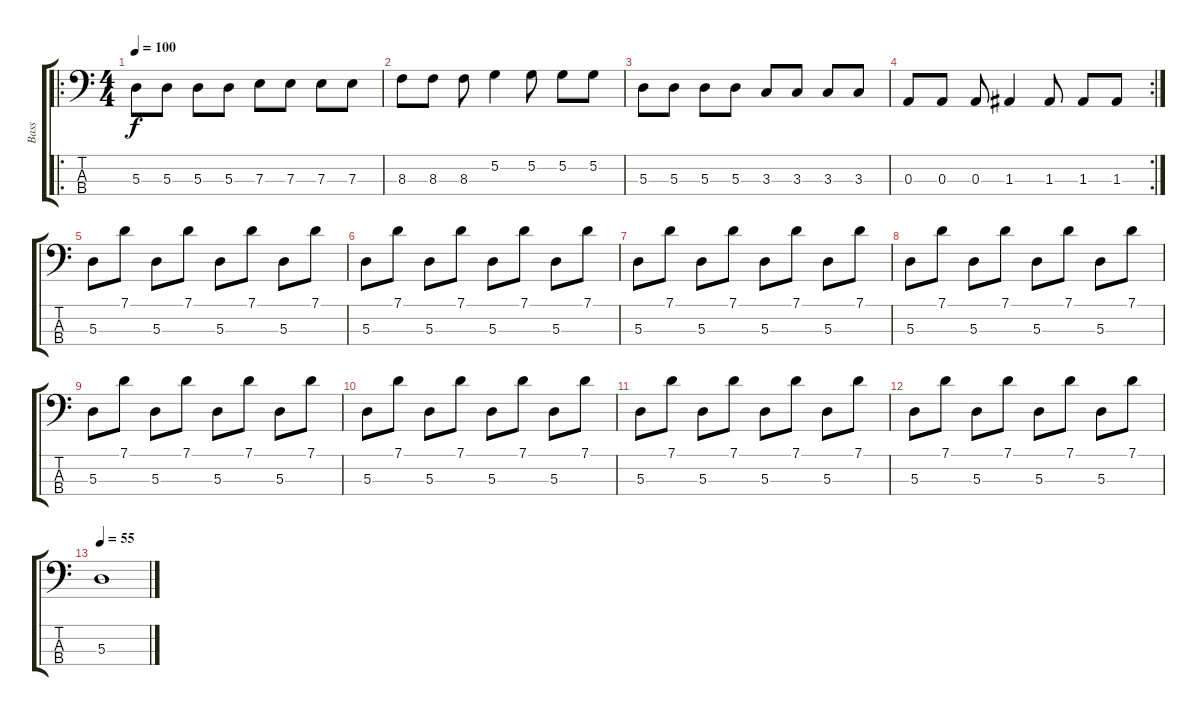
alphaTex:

\track ("Bass" "Bass") {instrument electricbassfinger}
\staff {score tabs}
\tuning (G2 D2 A1 E1) {hide}
\ro
\ts (4 4)
\tempo 100
\clef f4
\ks c
5.3.8{dy f} 5.3.8 5.3.8 5.3.8 7.3.8 7.3.8 7.3.8 7.3.8 |
8.3.8 8.3.8 8.3.8 5.2.4 5.2.8 5.2.8 5.2.8 |
5.3.8 5.3.8 5.3.8 5.3.8 3.3.8 3.3.8 3.3.8 3.3.8 |
\rc 2
0.3.8 0.3.8 0.3.8 1.3.4 1.3.8 1.3.8 1.3.8 |
5.3.8 7.1.8 5.3.8 7.1.8 5.3.8 7.1.8 5.3.8 7.1.8 |
5.3.8 7.1.8 5.3.8 7.1.8 5.3.8 7.1.8 5.3.8 7.1.8 |
5.3.8 7.1.8 5.3.8 7.1.8 5.3.8 7.1.8 5.3.8 7.1.8 |
5.3.8 7.1.8 5.3.8 7.1.8 5.3.8 7.1.8 5.3.8 7.1.8 |
5.3.8 7.1.8 5.3.8 7.1.8 5.3.8 7.1.8 5.3.8 7.1.8 |
5.3.8 7.1.8 5.3.8 7.1.8 5.3.8 7.1.8 5.3.8 7.1.8 |
5.3.8 7.1.8 5.3.8 7.1.8 5.3.8 7.1.8 5.3.8 7.1.8 |
5.3.8 7.1.8 5.3.8 7.1.8 5.3.8 7.1.8 5.3.8 7.1.8 |
\tempo 55
5.3.1
